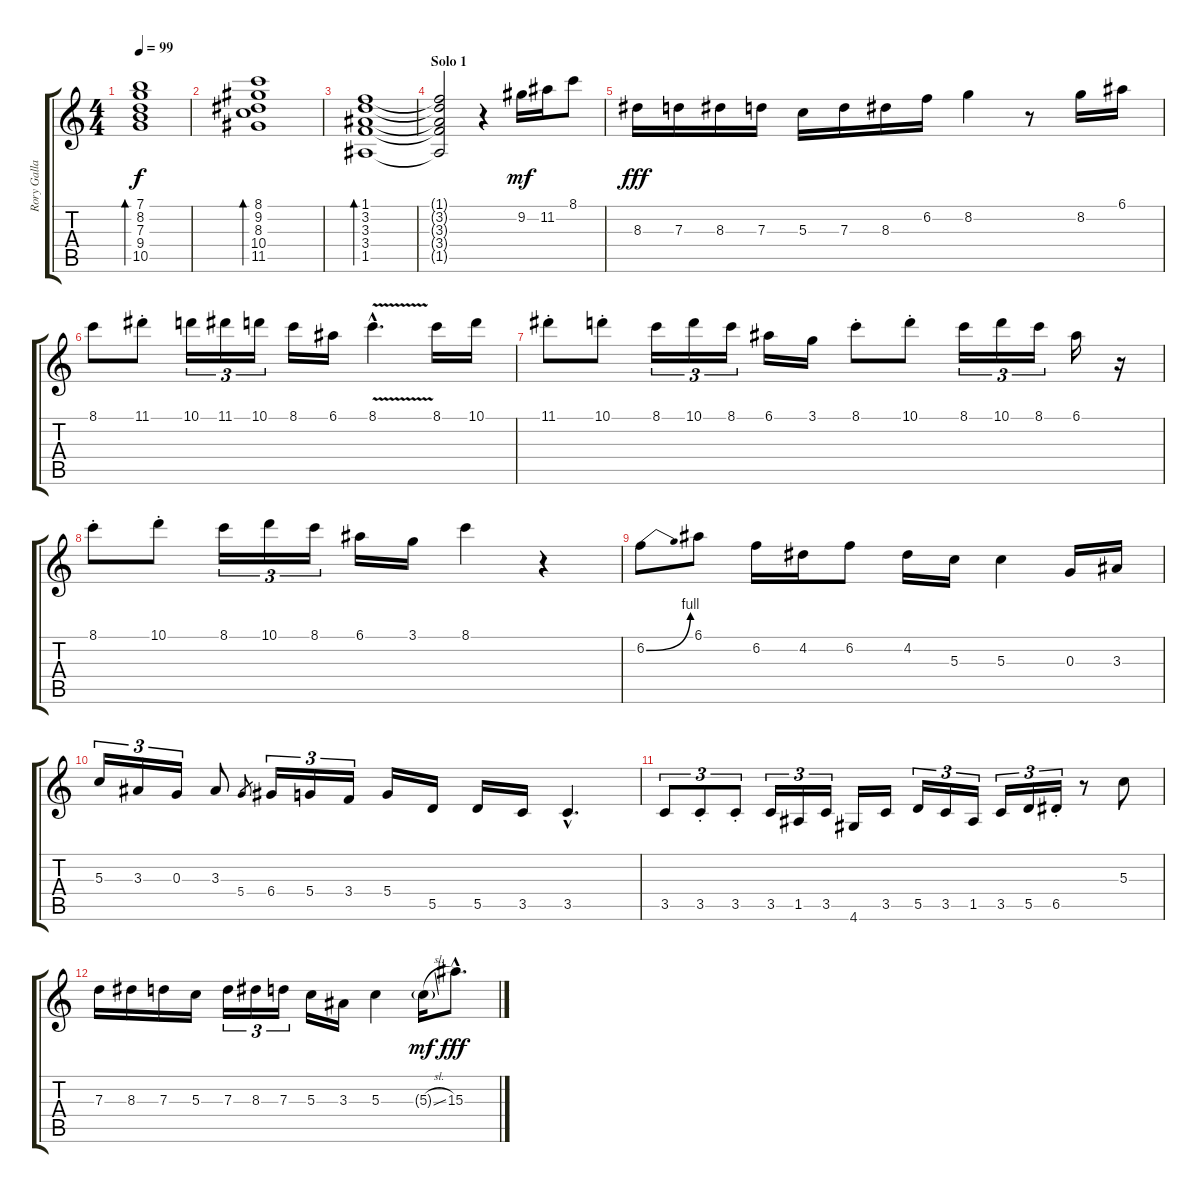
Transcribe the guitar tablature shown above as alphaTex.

\track ("Rory Gallagher Solo" "Rory Galla") {instrument distortionguitar}
\staff {score tabs}
\tuning (E4 B3 G3 D3 A2 E2) {hide}
\ts (4 4)
\tempo 99
\clef g2
\ks c
(7.1 8.2 7.3 9.4 10.5).1{bd 240 dy f} |
(8.1 9.2 8.3 10.4 11.5).1{bd 240} |
(1.1 3.2 3.3 3.4 1.5).1{bd 240} |
\section ("" "Solo 1")
(1.1{t} 3.2{t} 3.3{t} 3.4{t} 1.5{t}).2 r.4 9.2.16{dy mf} 11.2.16 8.1.8 |
8.3.16{dy fff} 7.3.16 8.3.16 7.3.16 5.3.16 7.3.16 8.3.16 6.2.16 8.2.4 r.8 8.2.16 6.1.16 |
8.1.8 11.1{st}.8 10.1.16{tu (3 2)} 11.1.16{tu (3 2)} 10.1.16{tu (3 2)} 8.1.16 6.1.16 8.1{v hac}.4{d} 8.1.16 10.1.16 |
11.1{st}.8 10.1{st}.8 8.1.16{tu (3 2)} 10.1.16{tu (3 2)} 8.1.16{tu (3 2)} 6.1.16 3.1.16 8.1{st}.8 10.1{st}.8 8.1.16{tu (3 2)} 10.1.16{tu (3 2)} 8.1.16{tu (3 2)} 6.1.16 r.16 |
8.1{st}.8 10.1{st}.8 8.1.16{tu (3 2)} 10.1.16{tu (3 2)} 8.1.16{tu (3 2)} 6.1.16 3.1.16 8.1.4 r.4 |
6.2{be (bend 0 0 60 4)}.8 6.1.8 6.2.16 4.2.16 6.2.8 4.2.16 5.3.16 5.3.4 0.3.16 3.3.16 |
5.3.16{tu (3 2)} 3.3.16{tu (3 2)} 0.3.16{tu (3 2)} 3.3.8 5.4.8{gr} 6.4.16{tu (3 2)} 5.4.16{tu (3 2)} 3.4.16{tu (3 2)} 5.4.16 5.5.16 5.5.16 3.5.16 3.5{hac}.4{d} |
3.5.8{tu (3 2)} 3.5{st}.8{tu (3 2)} 3.5{st}.8{tu (3 2)} 3.5.16{tu (3 2)} 1.5.16{tu (3 2)} 3.5.16{tu (3 2)} 4.6.16 3.5.16 5.5.16{tu (3 2)} 3.5.16{tu (3 2)} 1.5.16{tu (3 2)} 3.5.16{tu (3 2)} 5.5.16{tu (3 2)} 6.5{st}.16{tu (3 2)} r.8 5.3.8 |
7.3.16 8.3.16 7.3.16 5.3.16 7.3.16{tu (3 2)} 8.3.16{tu (3 2)} 7.3.16{tu (3 2)} 5.3.16 3.3.16 5.3.4 5.3{sl g}.16{dy mf} 15.3{hac}.8{d dy fff}
